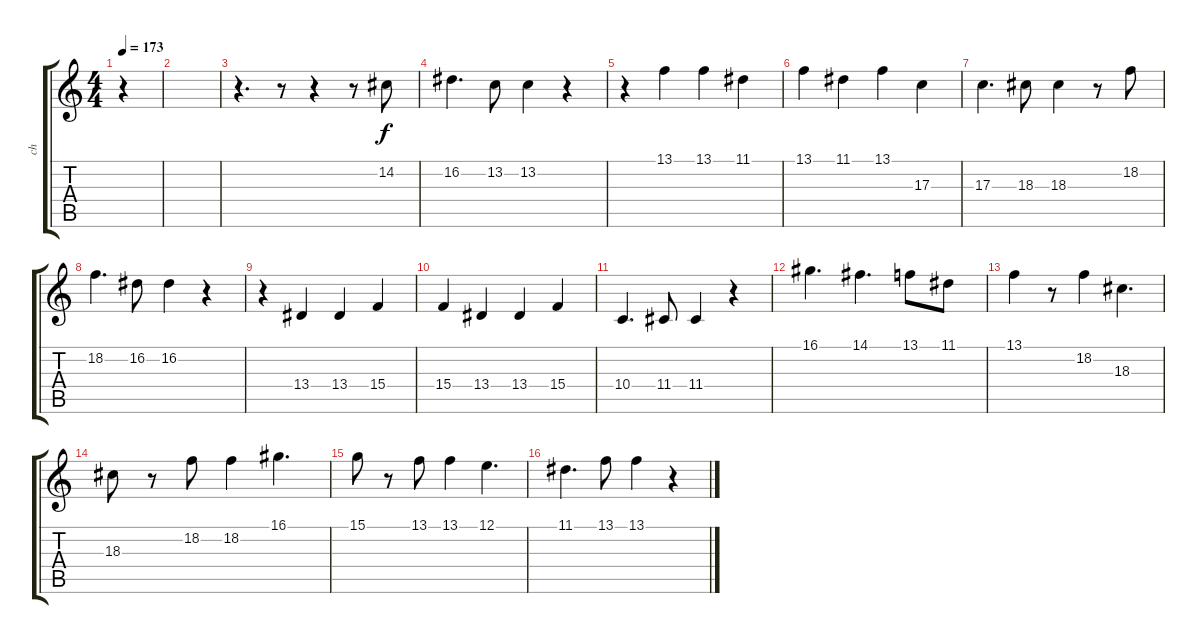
\track ("ch" "ch") {instrument lead1square}
\staff {score tabs}
\tuning (E4 B3 G3 D3 A2 E2) {hide}
\ts (4 4)
\tempo 173
\clef g2
\ks c
r.4{dy f} |
|
r.4{d} r.8 r.4 r.8 14.2.8 |
16.2.4{d} 13.2.8 13.2.4 r.4 |
r.4 13.1.4 13.1.4 11.1.4 |
13.1.4 11.1.4 13.1.4 17.3.4 |
17.3.4{d} 18.3.8 18.3.4 r.8 18.2.8 |
18.2.4{d} 16.2.8 16.2.4 r.4 |
r.4 13.4.4 13.4.4 15.4.4 |
15.4.4 13.4.4 13.4.4 15.4.4 |
10.4.4{d} 11.4.8 11.4.4 r.4 |
16.1.4{d} 14.1.4{d} 13.1.8 11.1.8 |
13.1.4 r.8 18.2.4 18.3.4{d} |
18.3.8 r.8 18.2.8 18.2.4 16.1.4{d} |
15.1.8 r.8 13.1.8 13.1.4 12.1.4{d} |
11.1.4{d} 13.1.8 13.1.4 r.4
